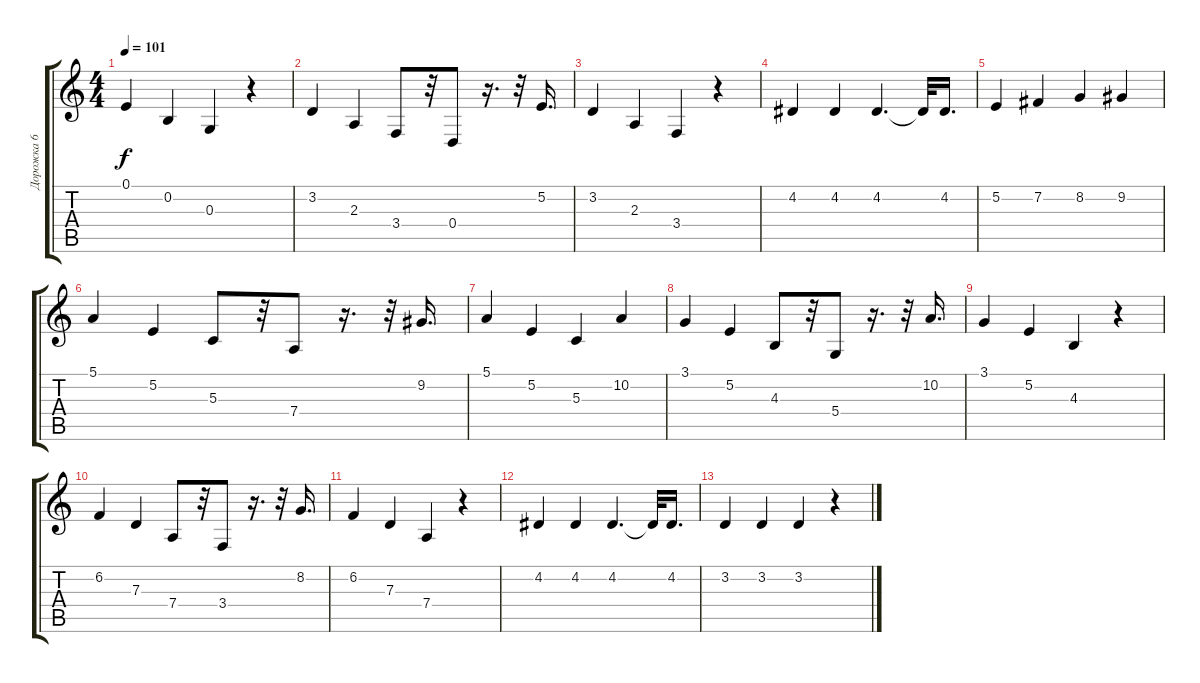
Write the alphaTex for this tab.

\track ("Дорожка 6" "Дорожка 6") {instrument marimba}
\staff {score tabs}
\tuning (E4 B3 G3 D3 A2 E2) {hide}
\ts (4 4)
\tempo 101
\clef g2
\ks c
0.1.4{dy f} 0.2.4 0.3.4 r.4 |
3.2.4 2.3.4 3.4.8 r.32 0.4.8 r.16{d} r.32 5.2.16{d} |
3.2.4 2.3.4 3.4.4 r.4 |
4.2.4 4.2.4 4.2.4{d} 4.2{t}.32 4.2.16{d} |
5.2.4 7.2.4 8.2.4 9.2.4 |
5.1.4 5.2.4 5.3.8 r.32 7.4.8 r.16{d} r.32 9.2.16{d} |
5.1.4 5.2.4 5.3.4 10.2.4 |
3.1.4 5.2.4 4.3.8 r.32 5.4.8 r.16{d} r.32 10.2.16{d} |
3.1.4 5.2.4 4.3.4 r.4 |
6.2.4 7.3.4 7.4.8 r.32 3.4.8 r.16{d} r.32 8.2.16{d} |
6.2.4 7.3.4 7.4.4 r.4 |
4.2.4 4.2.4 4.2.4{d} 4.2{t}.32 4.2.16{d} |
3.2.4 3.2.4 3.2.4 r.4
